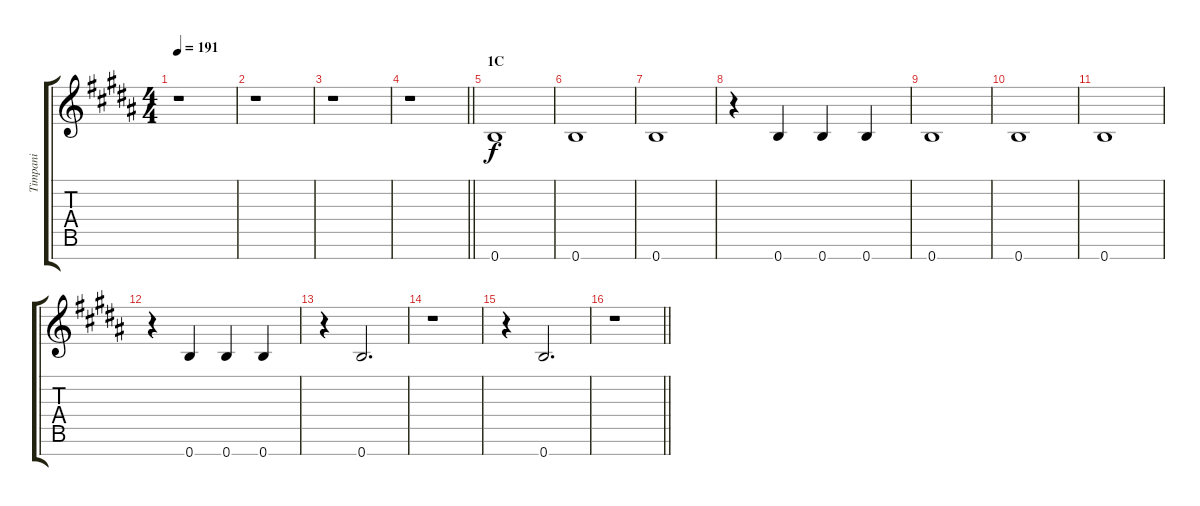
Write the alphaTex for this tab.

\track ("Timpani" "Timpani") {instrument timpani}
\staff {score tabs}
\tuning (E5 B4 G4 D4 A3 E3 B2) {hide}
\ts (4 4)
\tempo 191
\clef g2
\ks b
r.1{ot 8vb dy f} |
r.1{ot 8vb} |
r.1{ot 8vb} |
\barLineRight lightlight
r.1{ot 8vb} |
\section ("" "1C")
0.7.1{ot 8vb} |
0.7.1{ot 8vb} |
0.7.1{ot 8vb} |
r.4{ot 8vb} 0.7.4{ot 8vb} 0.7.4{ot 8vb} 0.7.4{ot 8vb} |
0.7.1{ot 8vb} |
0.7.1{ot 8vb} |
0.7.1{ot 8vb} |
r.4{ot 8vb} 0.7.4{ot 8vb} 0.7.4{ot 8vb} 0.7.4{ot 8vb} |
r.4{ot 8vb} 0.7.2{d ot 8vb} |
r.1{ot 8vb} |
r.4{ot 8vb} 0.7.2{d ot 8vb} |
\barLineRight lightlight
r.1{ot 8vb}
